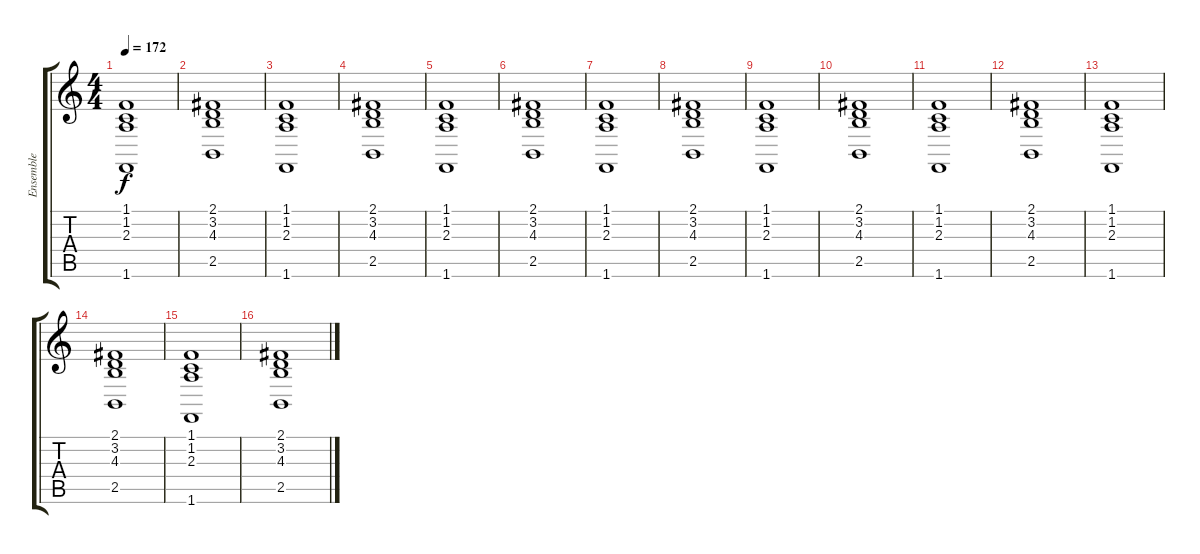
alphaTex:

\track ("Ensemble" "Ensemble") {instrument stringensemble1}
\staff {score tabs}
\tuning (E4 B3 G3 D3 A2 E2) {hide}
\ts (4 4)
\tempo 172
\clef g2
\ks c
(1.1 1.2 2.3 1.6).1{dy f} |
\section ("" "")
(2.1 3.2 4.3 2.5).1 |
(1.1 1.2 2.3 1.6).1 |
(2.1 3.2 4.3 2.5).1 |
(1.1 1.2 2.3 1.6).1 |
(2.1 3.2 4.3 2.5).1 |
(1.1 1.2 2.3 1.6).1 |
(2.1 3.2 4.3 2.5).1 |
(1.1 1.2 2.3 1.6).1 |
(2.1 3.2 4.3 2.5).1 |
(1.1 1.2 2.3 1.6).1 |
(2.1 3.2 4.3 2.5).1 |
(1.1 1.2 2.3 1.6).1 |
\section ("" "")
(2.1 3.2 4.3 2.5).1 |
(1.1 1.2 2.3 1.6).1 |
(2.1 3.2 4.3 2.5).1
